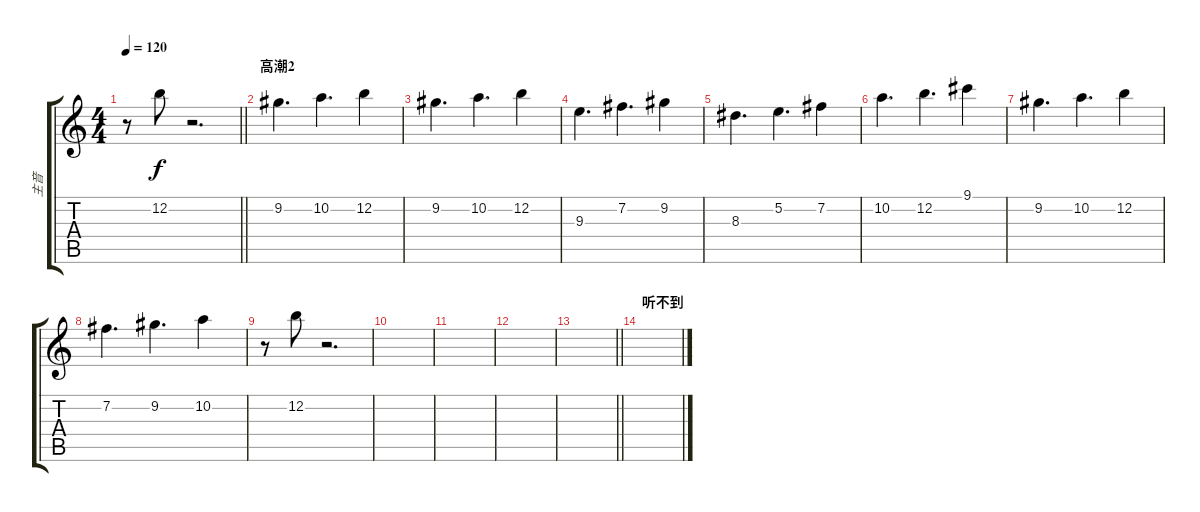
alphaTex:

\track ("主音" "主音") {instrument electricguitarclean}
\staff {score tabs}
\tuning (E4 B3 G3 D3 A2 E2) {hide}
\ts (4 4)
\tempo 120
\clef g2
\barLineRight lightlight
\ks c
r.8{dy f} 12.2.8 r.2{d} |
\section ("" "高潮2")
9.2.4{d} 10.2.4{d} 12.2.4 |
9.2.4{d} 10.2.4{d} 12.2.4 |
9.3.4{d} 7.2.4{d} 9.2.4 |
8.3.4{d} 5.2.4{d} 7.2.4 |
10.2.4{d} 12.2.4{d} 9.1.4 |
9.2.4{d} 10.2.4{d} 12.2.4 |
7.2.4{d} 9.2.4{d} 10.2.4 |
r.8 12.2.8 r.2{d} |
|
|
|
\barLineRight lightlight
|
\section ("" "听不到")
